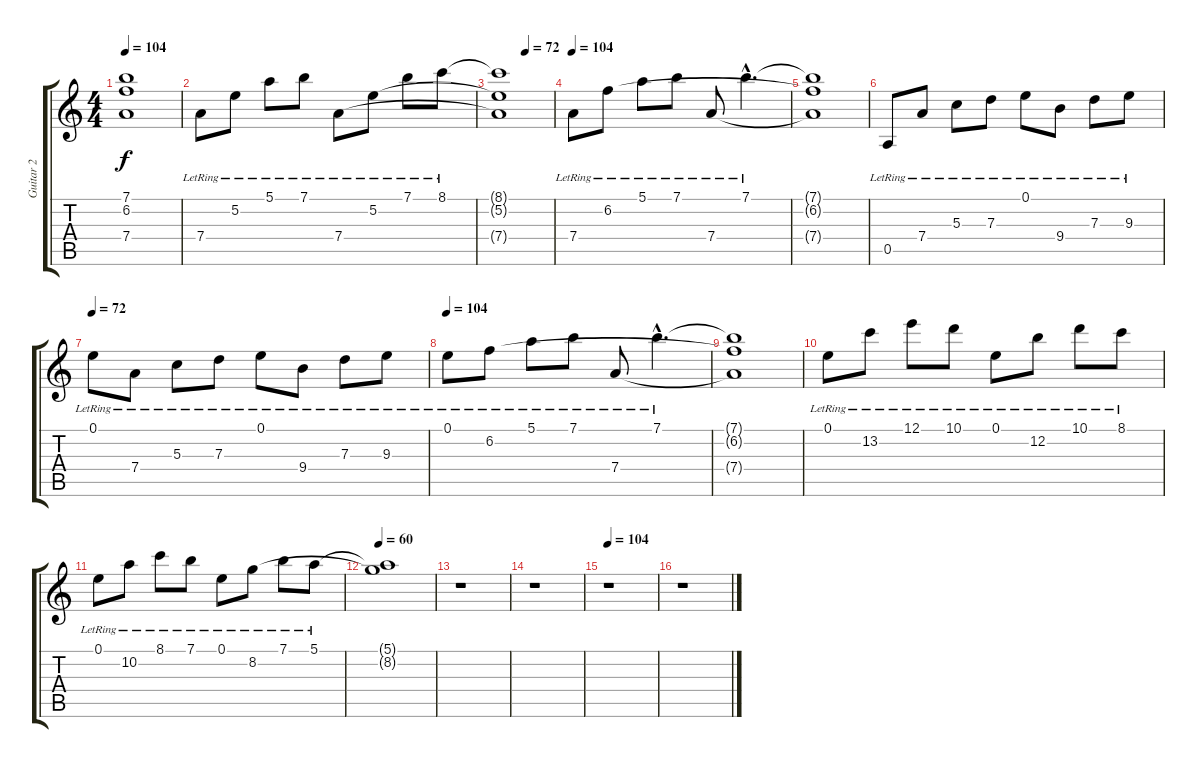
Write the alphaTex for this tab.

\track ("Guitar 2" "Guitar 2") {instrument acousticguitarnylon}
\staff {score tabs}
\tuning (E4 B3 G3 D3 A2 E2) {hide}
\ts (4 4)
\tempo 104
\clef g2
\ks c
(7.1{t} 6.2{t} 7.4{t}).1{dy f} |
7.4{lr}.8 5.2{lr}.8 5.1{lr}.8 7.1{lr}.8 7.4{lr}.8 5.2{lr}.8 7.1{lr}.8 8.1{lr}.8 |
\tempo (72 0.5)
(8.1{t} 5.2{t} 7.4{t}).1 |
\tempo 104
7.4{lr}.8 6.2{lr}.8 5.1{lr}.8 7.1{lr}.8 7.4{lr}.8 7.1{hac lr}.4{d} |
(7.1{t} 6.2{t} 7.4{t}).1 |
0.5{lr}.8 7.4{lr}.8 5.3{lr}.8 7.3{lr}.8 0.1{lr}.8 9.4{lr}.8 7.3{lr}.8 9.3{lr}.8 |
\tempo 72
0.1{lr}.8 7.4{lr}.8 5.3{lr}.8 7.3{lr}.8 0.1{lr}.8 9.4{lr}.8 7.3{lr}.8 9.3{lr}.8 |
\tempo 104
0.1{lr}.8 6.2{lr}.8 5.1{lr}.8 7.1{lr}.8 7.4{lr}.8 7.1{hac lr}.4{d} |
(7.1{t} 6.2{t} 7.4{t}).1 |
0.1{lr}.8 13.2{lr}.8 12.1{lr}.8 10.1{lr}.8 0.1{lr}.8 12.2{lr}.8 10.1{lr}.8 8.1{lr}.8 |
0.1{lr}.8 10.2{lr}.8 8.1{lr}.8 7.1{lr}.8 0.1{lr}.8 8.2{lr}.8 7.1{lr}.8 5.1{lr}.8 |
\tempo 60
(5.1{t} 8.2{t}).1 |
r.1 |
r.1 |
\tempo 104
r.1 |
r.1
